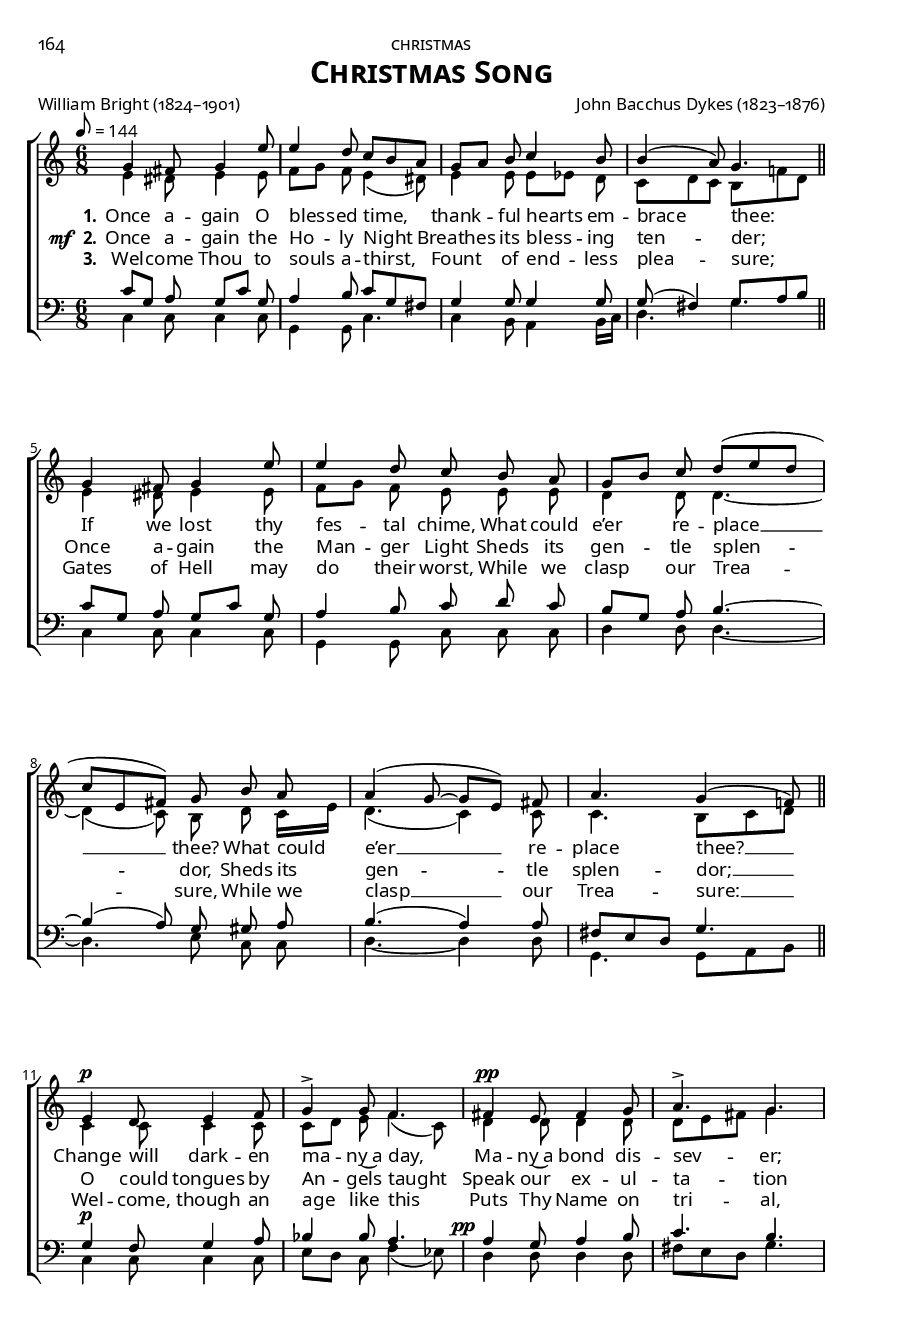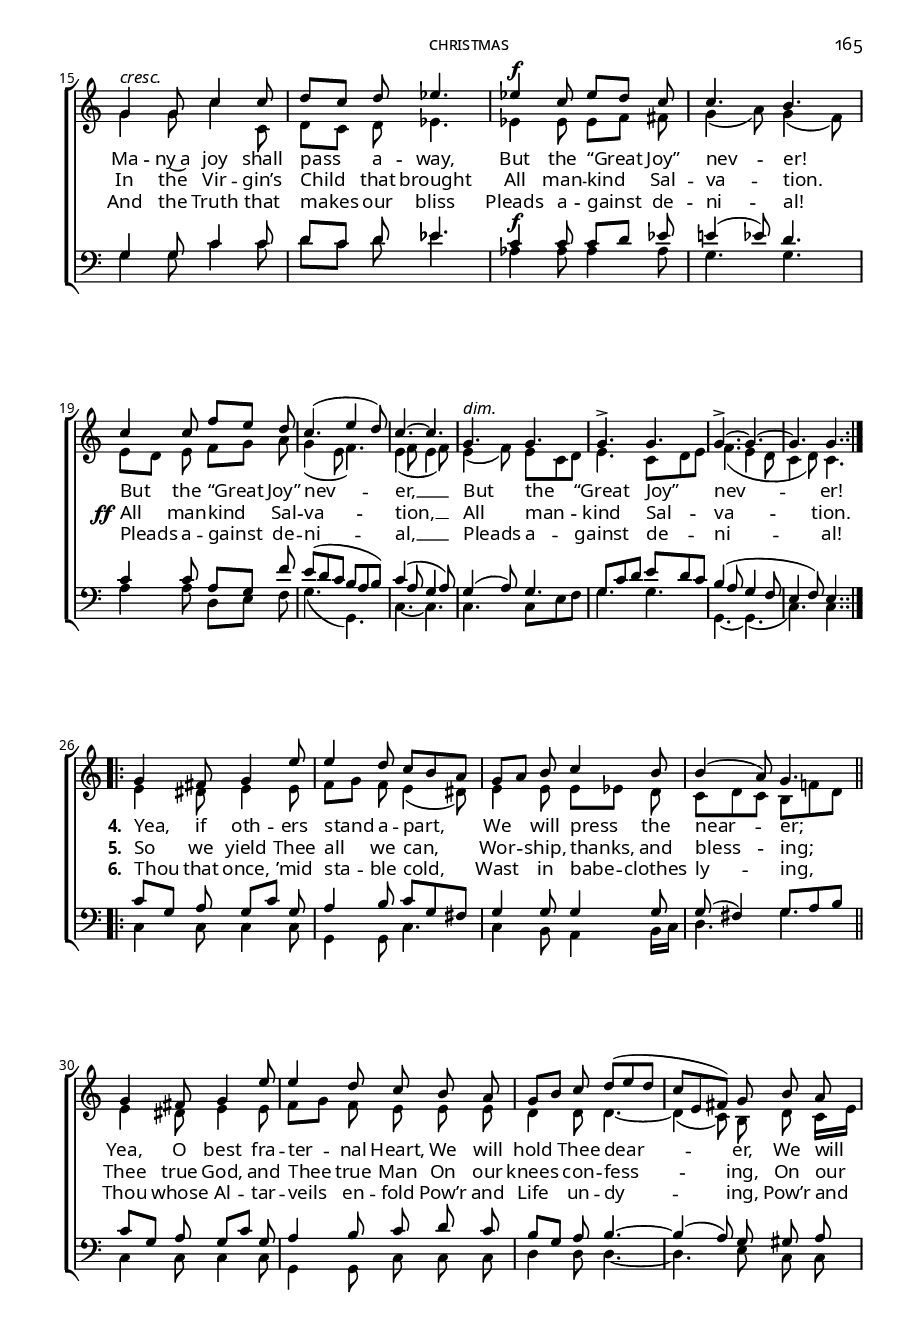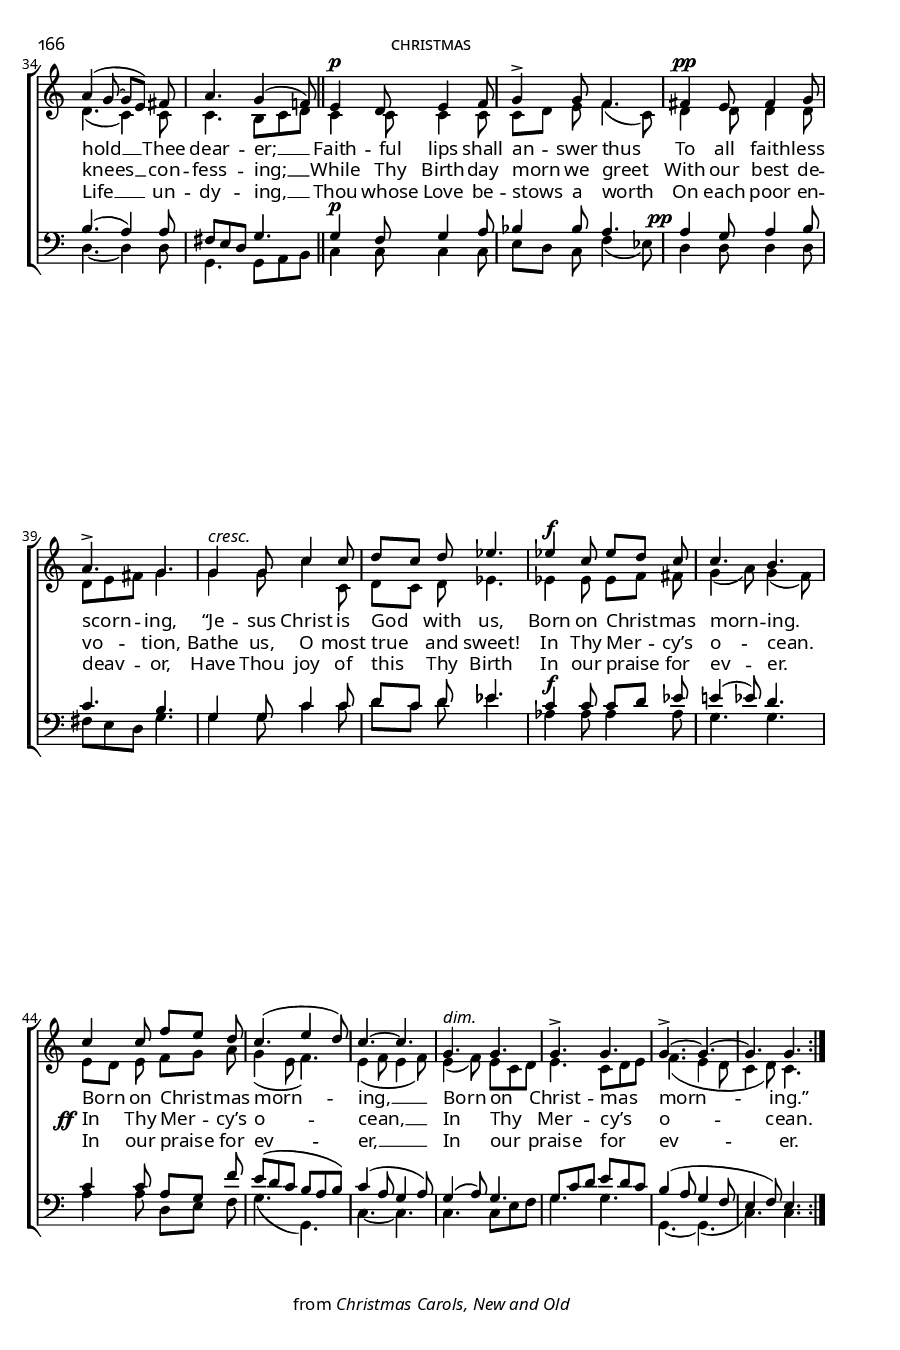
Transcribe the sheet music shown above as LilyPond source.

\version "2.14.2"
\include "util.ly"
\header {
  title = \markup{\override #'(font-name . "Garamond Premier Pro Semibold"){ \abs-fontsize #15 \smallCapsOldStyle"Christmas Song"}}
  poet = \markup\oldStyleNum"William Bright (1824–1901)"
  composer = \markup\oldStyleNum"John Bacchus Dykes (1823–1876)"
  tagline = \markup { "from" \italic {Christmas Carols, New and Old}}
}
\paper {
  %print-all-headers = ##f
  paper-height = 9\in
  paper-width = 6\in
  indent = 0\in
  %system-system-spacing = #'((basic-distance . 10) (padding . 0))
  system-system-spacing =
    #'((basic-distance . 0)
       (minimum-distance . 0)
       (padding . -5)
       (stretchability . 100))
  markup-system-spacing =
    #'((basic-distance . 0)
       (minimum-distance . 0)
       (padding . -0.25)
       (stretchability . 0))
  ragged-last-bottom = ##f
  ragged-bottom = ##f
  two-sided = ##t
  inner-margin = 0.5\in
  outer-margin = 0.25\in
  top-margin = 0.25\in
  bottom-margin = 0.25\in
  first-page-number = #164
  print-first-page-number = ##t
  headerLine = \markup{\override #'(font-name . "Garamond Premier Pro") \smallCapsOldStyle"christmas"}
  oddHeaderMarkup = \markup\fill-line{
     \override #'(font-name . "Garamond Premier Pro")\abs-fontsize #8.5
     \combine 
        \fill-line{"" \on-the-fly #print-page-number-check-first
        \oldStylePageNum""
        }
        \fill-line{\headerLine}
  }
  evenHeaderMarkup = \markup {
     \override #'(font-name . "Garamond Premier Pro")\abs-fontsize #8.5
     \combine
        \on-the-fly #print-page-number-check-first
        \oldStylePageNum""
        \fill-line{\headerLine}
  }
}
#(set-global-staff-size 14.8) \paper{ #(define fonts (make-pango-font-tree "GoudyOlSt BT" "Garamond Premier Pro" "Garamond Premier Pro" (/ 14.8 20))) }
%6.14 #(set-global-staff-size 14.3) \paper{ #(define fonts (make-pango-font-tree "Garamond Premier Pro" "Garamond Premier Pro" "Garamond Premier Pro" (/ 14.3 20))) }
global = {
  \key c \major
  \time 6/8
  \autoBeamOff
  \mergeDifferentlyHeadedOn
  \mergeDifferentlyDottedOn
  \override DynamicLineSpanner #'staff-padding = #0.0
  \override DynamicLineSpanner #'Y-extent = #'(0.5 . 0.5)
}

sopMusic = \relative c' {
    \repeat volta 3 {
    g'4 fis8 g4 e'8 |
    e4 d8 c[ b a] |
    g[ a] b c4 b8 |
    b4( a8) g4. \bar "||"
    
    g4 fis8 g4 e'8 |
    e4 d8 c b a |
    g[ b] c d([ e d] |
    c[ e, fis]) g b a |
    
    a4( g8~ g[ e]) fis |
    a4. g4( f!8) \bar "||"
    e4^\p d8 e4 f8 |
    g4-> g8 f4. |
    
    fis4^\pp e8 fis4 g8 |
    a4.-> g |
    g4^\markup\italic"cresc." g8 c4 c8 |
    d[ c] d ees4. |
    
    ees4^\f c8 ees8[ d] c |
    c4. b | \break
    c4 c8 f[ e] d |
    c4.( e4 d8) |
    
    c4.~ c |
    g^\markup\italic"dim." g |
    g-> g |
    g->~ g~ |
    g g
  } \break
}
sopWords = \lyricmode {
  
}

altoMusic = \relative c' {
  e4 dis8 e4 e8 |
  f[ g] f e4( dis8) |
  e4 e8 e[ees] d |
  c[ d c] b[ f'! d] \bar "||"
  
  e4 dis8 e4 e8 |
  f[ g] f e e e |
  d4 d8 d4.~ |
  d4( c8) b d c16[ e] |
  
  d4.( c4) c8 |
  c4. b8[ c d] \bar "||"
  c4 c8 c4 c8 |
  c[ d] e f4( c8) |
  
  d4 d8 d4 d8 |
  d[ e fis] g4. |
  g4 g8 c4 c,8 |
  d[ c] d ees4. |
  
  ees4 ees8 ees[ f] fis |
  g4( a8) g4( f8) |
  e[ d] e f[ g] a |
  g4( e8 f4.) |
  
  e4( f8 e4 f8) |
  e4( f8) e[ c d] |
  e4. c8[ d e] |
  f4.( e4 d8 |
  c4 d8) c4.
}
dropLyrics = {
  \dropLyricsIX
}
altoWords = \lyricmode {
  \dropLyrics
  \set stanza = #"1."
  Once a -- gain O bless -- ed time,
  thank -- ful hearts em -- brace thee:
  If we lost thy fes -- tal chime,
  What could e’er re -- place __ thee?
  What
  \set associatedVoice = "sopranos"
  could e’er __ re -- place thee? __
  \unset associatedVoice
  
  Change will dark -- en ma -- ny~a day,
  \set associatedVoice = "basses"
  Ma -- ny~a bond dis -- sev -- er;
  \unset associatedVoice
  Ma -- ny~a joy shall pass a -- way,
  But the “Great Joy” nev -- er!
  But the “Great Joy” nev -- er, __
  But the “Great
  \set associatedVoice = "tenors"
  Joy” nev -- er!
  
  
  
  
  
  
  \unset associatedVoice
  \set stanza = #"4. "
  Yea, if oth -- ers stand a -- part,
  We will press the near -- er;
  Yea, O best fra -- ter -- nal Heart,
  We will hold Thee dear -- er,
  We
  \set associatedVoice = "sopranos"
  will hold __ Thee dear -- er; __
  \unset associatedVoice
  
  Faith -- ful lips shall an -- swer thus
  \set associatedVoice = "basses"
  To all faith -- less scorn -- ing,
  \unset associatedVoice
  “Je -- sus Christ is God with us,
  Born on Christ -- mas morn -- ing.
  Born on Christ -- mas morn -- ing, __
  Born on Christ -- 
  \set associatedVoice = "tenors"
  mas morn -- ing.”
}
altoWordsII = {
  \dropLyrics
  \set stanza = \markup{\dynamic"  mf " "2."}
  \lyricmode {
  %\markup\italic
    Once a -- gain the Ho -- ly Night
    Breathes its bless -- ing ten -- der;
    Once a -- gain the Man -- ger Light
    Sheds its gen -- tle splen -- dor,
    Sheds
    \set associatedVoice = "sopranos"
    its gen -- tle splen -- dor; __
    \unset associatedVoice
    
    O could tongues by An -- gels taught
    \set associatedVoice = "basses"
    Speak our ex -- ul -- ta -- tion
    \unset associatedVoice
    In the Vir -- gin’s Child that brought
    All man -- kind Sal -- va -- tion.
  }
  \set stanza = \markup\dynamic"ff"
  \lyricmode{
    All man -- kind Sal -- va -- tion, __
    All man -- kind 
    \set associatedVoice = "tenors"
    Sal -- va -- tion.
    
    
    
    
    
    
    \unset associatedVoice
    \set stanza = #"5. "
    So we yield Thee all we can,
    Wor -- ship, thanks, and bless -- ing;
    Thee true God, and Thee true Man
    On our knees con -- fess -- ing,
    On
    \set associatedVoice = "sopranos"
    our knees __ con -- fess -- ing; __
    \unset associatedVoice
    
    While Thy Birth -- day morn we greet
    \set associatedVoice = "basses"
    With our best de -- vo -- tion,
    \unset associatedVoice
    Bathe us, O most true and sweet!
    In Thy Mer -- cy’s o -- cean.
  }
  \set stanza = \markup\dynamic"ff"
  \lyricmode{
    In Thy Mer -- cy’s o -- cean, __
    In Thy Mer -- 
    \set associatedVoice = "tenors"
    cy’s o -- cean. 
  }
}
altoWordsIII = \lyricmode {
  \dropLyrics
  \set stanza = #"3."
  Wel -- come Thou to souls a -- thirst,
  Fount of end -- less plea -- sure;
  Gates of Hell may do their worst,
  While we clasp our Trea -- sure,
  While
  \set associatedVoice = "sopranos"
  we clasp __ our Trea -- sure: __
  \unset associatedVoice
  
  Wel -- come, though an age like this
  \set associatedVoice = "basses"
  Puts Thy Name on tri -- al,
  \unset associatedVoice
  And the Truth that makes our bliss
  Pleads a -- gainst de -- ni -- al!
  Pleads a -- gainst de -- ni -- al, __
  Pleads a -- gainst 
  \set associatedVoice = "tenors"
  de -- ni -- al!
  
  
  \unset associatedVoice
  \set stanza = #"6. "
  Thou that once, ’mid sta -- ble cold,
  Wast in babe -- clothes ly -- ing,
  Thou whose Al -- tar -- veils en -- fold
  Pow’r and Life un -- dy -- ing,
  Pow’r
  \set associatedVoice = "sopranos"
  and Life __ un -- dy -- ing, __
  \unset associatedVoice
  
  Thou whose Love be -- stows a worth
  \set associatedVoice = "basses"
  On each poor en -- deav -- or,
  \unset associatedVoice
  Have Thou joy of this Thy Birth
  In our praise for ev -- er.
  In our praise for ev -- er, __
  In our praise 
  \set associatedVoice = "tenors"
  for ev -- er.
}
altoWordsIV = \lyricmode {
}
altoWordsV = \lyricmode {
}
altoWordsVI = \lyricmode {
}
tenorMusic = \relative c' {
  c8[ g] a g[ c] g |
  a4 b8 c[ g fis] |
  g4 g8 g4 g8 |
  g( fis4) g8[ a b] \bar "||"
  
  c[ g] a g[ c] g |
  a4 b8 c d c |
  b[ g] a b4.~ |
  b4( a8) g gis a |
  
  b4.( a4) a8 |
  fis[ e d] g4. \bar "||"
  g4^\p f8 g4 a8 |
  bes4 bes8 a4. |
  
  \once\override DynamicText #'X-offset = #-4
  a4^\pp g8 a4 b8 |
  c4. b |
  g4 g8 c4 c8 |
  d[ c] d ees4. |
  
  c4^\f c8 c[ d] ees |
  e!4( ees8) d4. |
  c4 c8 a[ g] f' |
  e([ d c] b[ a b]) |
  
  c4( a8 g4 a8) |
  g4( a8) g4. |
  g8[ c d] e[ d c] |
  b4( a8 g4 f8 |
  e4 f8) e4.
}
tenorWords = \lyricmode {

}

bassMusic = \relative c {
  c4 c8 c4 c8 |
  g4 g8 c4. |
  c4 b8 a4 b16[ c] |
  d4. g \bar "||"
  
  c,4 c8 c4 c8 |
  g4 g8 c c c |
  d4 d8 d4.~ |
  d  e8 c c |
  
  d4.~ d4 d8 |
  g,4. g8[ a b] \bar "||"
  c4 c8 c4 c8 |
  e[ d] c f4( ees8) |
  
  d4 d8 d4 d8 |
  fis[ e d] g4. |
  g4 g8 c4 c8 |
  d[ c] d ees4. |
  
  aes,4 aes8 aes4 aes8 |
  g4. g |
  a4 a8 d,[ e] f |
  g4.( g,) |
  
  c4.~ c |
  c c8[ e f] |
  g4. g |
  g,~ g( |
  c) c
}
bassWords = \lyricmode {

}

pianoRH = \relative c' {
  
}
pianoLH = \relative c' {
  
}

\score {
  <<
   \new ChoirStaff <<
%    \new Lyrics = sopranos \with { \override VerticalAxisGroup #'nonstaff-relatedstaff-spacing = #'((basic-distance . 1)) }
    \new Staff = women <<
      \new Voice = "sopranos" { \voiceOne << \global \tempo 8 = 144 \repeat unfold 2 \sopMusic >> }
      \new Voice = "altos" { \voiceTwo << \global \repeat unfold 2 \altoMusic >> }
    >>
   \new Staff = men <<
      \clef bass
      \new Voice = "tenors" { \voiceOne << \global \repeat unfold 2 \tenorMusic >> }
      \new Voice = "basses" { \voiceTwo << \global \repeat unfold 2 \bassMusic >> }
    >>
    \new Lyrics \with { alignAboveContext = #"women" \override VerticalAxisGroup #'nonstaff-relatedstaff-spacing = #'((basic-distance . 1))} \lyricsto "sopranos" \sopWords
     \new Lyrics = "altosVI"  \with { alignBelowContext = #"women" \override VerticalAxisGroup #'nonstaff-relatedstaff-spacing = #'((basic-distance . 1))} \lyricsto "altos" \altoWordsVI
    \new Lyrics = "altosV"  \with { alignBelowContext = #"women" \override VerticalAxisGroup #'nonstaff-relatedstaff-spacing = #'((basic-distance . 1))} \lyricsto "altos" \altoWordsV
    \new Lyrics = "altosIV"  \with { alignBelowContext = #"women" \override VerticalAxisGroup #'nonstaff-relatedstaff-spacing = #'((basic-distance . 1))} \lyricsto "altos" \altoWordsIV
    \new Lyrics = "altosIII"  \with { alignBelowContext = #"women" \override VerticalAxisGroup #'nonstaff-relatedstaff-spacing = #'((basic-distance . 1))} \lyricsto "altos" \altoWordsIII
    \new Lyrics = "altosII"  \with { alignBelowContext = #"women" \override VerticalAxisGroup #'nonstaff-relatedstaff-spacing = #'((basic-distance . 1))} \lyricsto "altos" \altoWordsII
    \new Lyrics = "altos"  \with { alignBelowContext = #"women" \override VerticalAxisGroup #'nonstaff-relatedstaff-spacing = #'((padding . -0.6))} \lyricsto "altos" \altoWords
    \new Lyrics \with { alignAboveContext = #"men" \override VerticalAxisGroup #'nonstaff-relatedstaff-spacing = #'((basic-distance . 1)) } \lyricsto "tenors" \tenorWords
    \new Lyrics \with { alignBelowContext = #"men" \override VerticalAxisGroup #'nonstaff-relatedstaff-spacing = #'((basic-distance . 1)) } \lyricsto "basses" \bassWords
  >>
%    \new PianoStaff << \new Staff { \new Voice { \pianoRH } } \new Staff { \clef "bass" \pianoLH } >>
  >>
  \layout {
%6.14 \context {\Lyrics\override LyricText #'font-size = #0.7 }
    \context {
      \Score
      %\override SpacingSpanner #'base-shortest-duration = #(ly:make-moment 1 8)
      %\override SpacingSpanner #'common-shortest-duration = #(ly:make-moment 1 4)
    }
    \context {
      % Remove all empty staves
      % \Staff \RemoveEmptyStaves \override VerticalAxisGroup #'remove-first = ##t
    }
  }
  \midi {
    \tempo 8 = 144
    \set Staff.midiInstrument = "flute"
  
    \context {
      \Voice
      \remove "Dynamic_performer"
    }
  }
}
